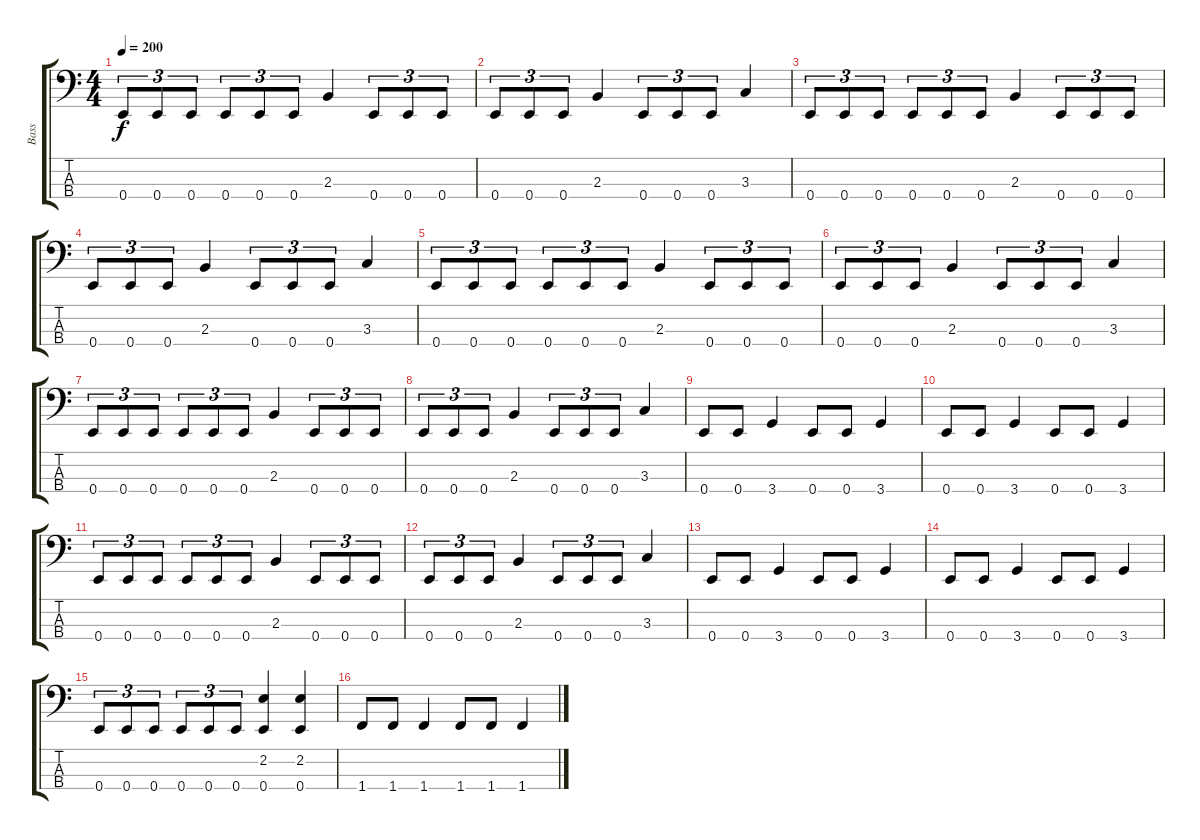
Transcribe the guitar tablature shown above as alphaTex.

\track ("Bass" "Bass") {instrument electricbasspick}
\staff {score tabs}
\tuning (G2 D2 A1 E1) {hide}
\ts (4 4)
\tempo 200
\clef f4
\ks c
0.4.8{tu (3 2) dy f} 0.4.8{tu (3 2)} 0.4.8{tu (3 2)} 0.4.8{tu (3 2)} 0.4.8{tu (3 2)} 0.4.8{tu (3 2)} 2.3.4 0.4.8{tu (3 2)} 0.4.8{tu (3 2)} 0.4.8{tu (3 2)} |
0.4.8{tu (3 2)} 0.4.8{tu (3 2)} 0.4.8{tu (3 2)} 2.3.4 0.4.8{tu (3 2)} 0.4.8{tu (3 2)} 0.4.8{tu (3 2)} 3.3.4 |
0.4.8{tu (3 2)} 0.4.8{tu (3 2)} 0.4.8{tu (3 2)} 0.4.8{tu (3 2)} 0.4.8{tu (3 2)} 0.4.8{tu (3 2)} 2.3.4 0.4.8{tu (3 2)} 0.4.8{tu (3 2)} 0.4.8{tu (3 2)} |
0.4.8{tu (3 2)} 0.4.8{tu (3 2)} 0.4.8{tu (3 2)} 2.3.4 0.4.8{tu (3 2)} 0.4.8{tu (3 2)} 0.4.8{tu (3 2)} 3.3.4 |
0.4.8{tu (3 2)} 0.4.8{tu (3 2)} 0.4.8{tu (3 2)} 0.4.8{tu (3 2)} 0.4.8{tu (3 2)} 0.4.8{tu (3 2)} 2.3.4 0.4.8{tu (3 2)} 0.4.8{tu (3 2)} 0.4.8{tu (3 2)} |
0.4.8{tu (3 2)} 0.4.8{tu (3 2)} 0.4.8{tu (3 2)} 2.3.4 0.4.8{tu (3 2)} 0.4.8{tu (3 2)} 0.4.8{tu (3 2)} 3.3.4 |
0.4.8{tu (3 2)} 0.4.8{tu (3 2)} 0.4.8{tu (3 2)} 0.4.8{tu (3 2)} 0.4.8{tu (3 2)} 0.4.8{tu (3 2)} 2.3.4 0.4.8{tu (3 2)} 0.4.8{tu (3 2)} 0.4.8{tu (3 2)} |
0.4.8{tu (3 2)} 0.4.8{tu (3 2)} 0.4.8{tu (3 2)} 2.3.4 0.4.8{tu (3 2)} 0.4.8{tu (3 2)} 0.4.8{tu (3 2)} 3.3.4 |
0.4.8 0.4.8 3.4.4 0.4.8 0.4.8 3.4.4 |
0.4.8 0.4.8 3.4.4 0.4.8 0.4.8 3.4.4 |
0.4.8{tu (3 2)} 0.4.8{tu (3 2)} 0.4.8{tu (3 2)} 0.4.8{tu (3 2)} 0.4.8{tu (3 2)} 0.4.8{tu (3 2)} 2.3.4 0.4.8{tu (3 2)} 0.4.8{tu (3 2)} 0.4.8{tu (3 2)} |
0.4.8{tu (3 2)} 0.4.8{tu (3 2)} 0.4.8{tu (3 2)} 2.3.4 0.4.8{tu (3 2)} 0.4.8{tu (3 2)} 0.4.8{tu (3 2)} 3.3.4 |
0.4.8 0.4.8 3.4.4 0.4.8 0.4.8 3.4.4 |
0.4.8 0.4.8 3.4.4 0.4.8 0.4.8 3.4.4 |
0.4.8{tu (3 2)} 0.4.8{tu (3 2)} 0.4.8{tu (3 2)} 0.4.8{tu (3 2)} 0.4.8{tu (3 2)} 0.4.8{tu (3 2)} (2.2 0.4).4 (2.2 0.4).4 |
1.4.8 1.4.8 1.4.4 1.4.8 1.4.8 1.4.4
